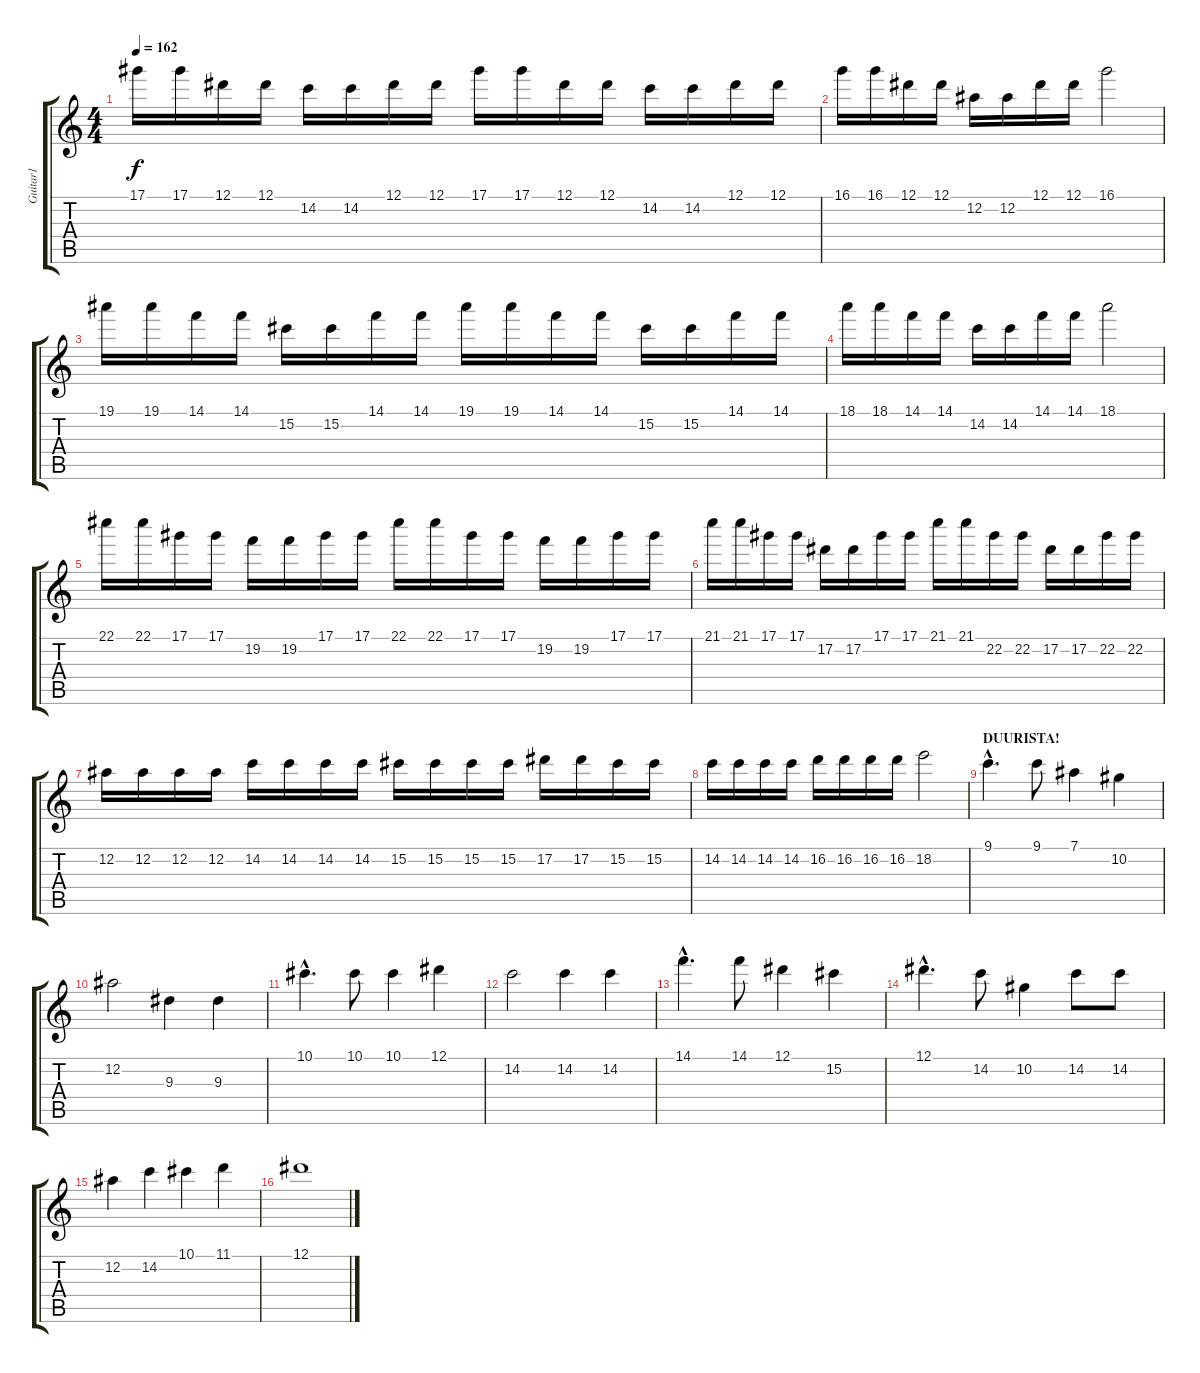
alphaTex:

\track ("Guitar1" "Guitar1") {instrument distortionguitar}
\staff {score tabs}
\tuning (Eb4 Bb3 Gb3 Db3 Ab2 Eb2) {hide}
\ts (4 4)
\tempo 162
\clef g2
\ks c
17.1.16{dy f} 17.1.16 12.1.16 12.1.16 14.2.16 14.2.16 12.1.16 12.1.16 17.1.16 17.1.16 12.1.16 12.1.16 14.2.16 14.2.16 12.1.16 12.1.16 |
16.1.16 16.1.16 12.1.16 12.1.16 12.2.16 12.2.16 12.1.16 12.1.16 16.1.2 |
19.1.16 19.1.16 14.1.16 14.1.16 15.2.16 15.2.16 14.1.16 14.1.16 19.1.16 19.1.16 14.1.16 14.1.16 15.2.16 15.2.16 14.1.16 14.1.16 |
18.1.16 18.1.16 14.1.16 14.1.16 14.2.16 14.2.16 14.1.16 14.1.16 18.1.2 |
22.1.16 22.1.16 17.1.16 17.1.16 19.2.16 19.2.16 17.1.16 17.1.16 22.1.16 22.1.16 17.1.16 17.1.16 19.2.16 19.2.16 17.1.16 17.1.16 |
21.1.16 21.1.16 17.1.16 17.1.16 17.2.16 17.2.16 17.1.16 17.1.16 21.1.16 21.1.16 22.2.16 22.2.16 17.2.16 17.2.16 22.2.16 22.2.16 |
12.2.16 12.2.16 12.2.16 12.2.16 14.2.16 14.2.16 14.2.16 14.2.16 15.2.16 15.2.16 15.2.16 15.2.16 17.2.16 17.2.16 15.2.16 15.2.16 |
14.2.16 14.2.16 14.2.16 14.2.16 16.2.16 16.2.16 16.2.16 16.2.16 18.2.2 |
\section ("" "DUURISTA!")
9.1{hac}.4{d} 9.1.8 7.1.4 10.2.4 |
12.2.2 9.3.4 9.3.4 |
10.1{hac}.4{d} 10.1.8 10.1.4 12.1.4 |
14.2.2 14.2.4 14.2.4 |
14.1{hac}.4{d} 14.1.8 12.1.4 15.2.4 |
12.1{hac}.4{d} 14.2.8 10.2.4 14.2.8 14.2.8 |
12.2.4 14.2.4 10.1.4 11.1.4 |
12.1.1
